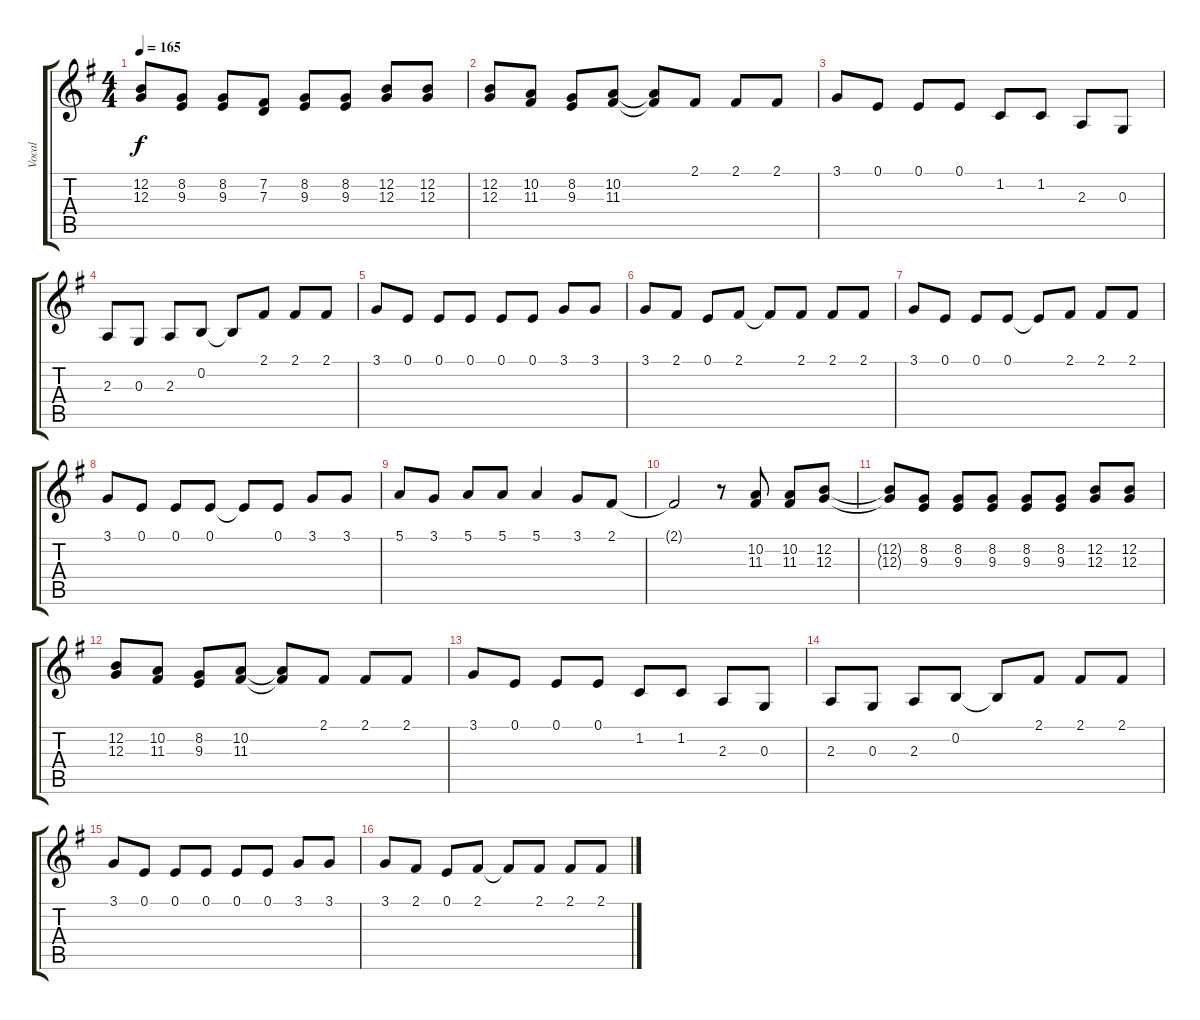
\track ("Vocal" "Vocal") {instrument fx5brightness}
\staff {score tabs}
\tuning (E4 B3 G3 D3 A2 E2) {hide}
\ts (4 4)
\tempo 165
\clef g2
\ks g
(12.2{t} 12.3{t}).8{dy f} (8.2 9.3).8 (8.2 9.3).8 (7.2 7.3).8 (8.2 9.3).8 (8.2 9.3).8 (12.2 12.3).8 (12.2 12.3).8 |
(12.2 12.3).8 (10.2 11.3).8 (8.2 9.3).8 (10.2 11.3).8 (10.2{t} 11.3{t}).8 2.1.8 2.1.8 2.1.8 |
3.1.8 0.1.8 0.1.8 0.1.8 1.2.8 1.2.8 2.3.8 0.3.8 |
2.3.8 0.3.8 2.3.8 0.2.8 0.2{t}.8 2.1.8 2.1.8 2.1.8 |
3.1.8 0.1.8 0.1.8 0.1.8 0.1.8 0.1.8 3.1.8 3.1.8 |
3.1.8 2.1.8 0.1.8 2.1.8 2.1{t}.8 2.1.8 2.1.8 2.1.8 |
3.1.8 0.1.8 0.1.8 0.1.8 0.1{t}.8 2.1.8 2.1.8 2.1.8 |
3.1.8 0.1.8 0.1.8 0.1.8 0.1{t}.8 0.1.8 3.1.8 3.1.8 |
5.1.8 3.1.8 5.1.8 5.1.8 5.1.4 3.1.8 2.1.8 |
2.1{t}.2 r.8 (10.2 11.3).8 (10.2 11.3).8 (12.2 12.3).8 |
(12.2{t} 12.3{t}).8 (8.2 9.3).8 (8.2 9.3).8 (8.2 9.3).8 (8.2 9.3).8 (8.2 9.3).8 (12.2 12.3).8 (12.2 12.3).8 |
(12.2 12.3).8 (10.2 11.3).8 (8.2 9.3).8 (10.2 11.3).8 (10.2{t} 11.3{t}).8 2.1.8 2.1.8 2.1.8 |
3.1.8 0.1.8 0.1.8 0.1.8 1.2.8 1.2.8 2.3.8 0.3.8 |
2.3.8 0.3.8 2.3.8 0.2.8 0.2{t}.8 2.1.8 2.1.8 2.1.8 |
3.1.8 0.1.8 0.1.8 0.1.8 0.1.8 0.1.8 3.1.8 3.1.8 |
3.1.8 2.1.8 0.1.8 2.1.8 2.1{t}.8 2.1.8 2.1.8 2.1.8
